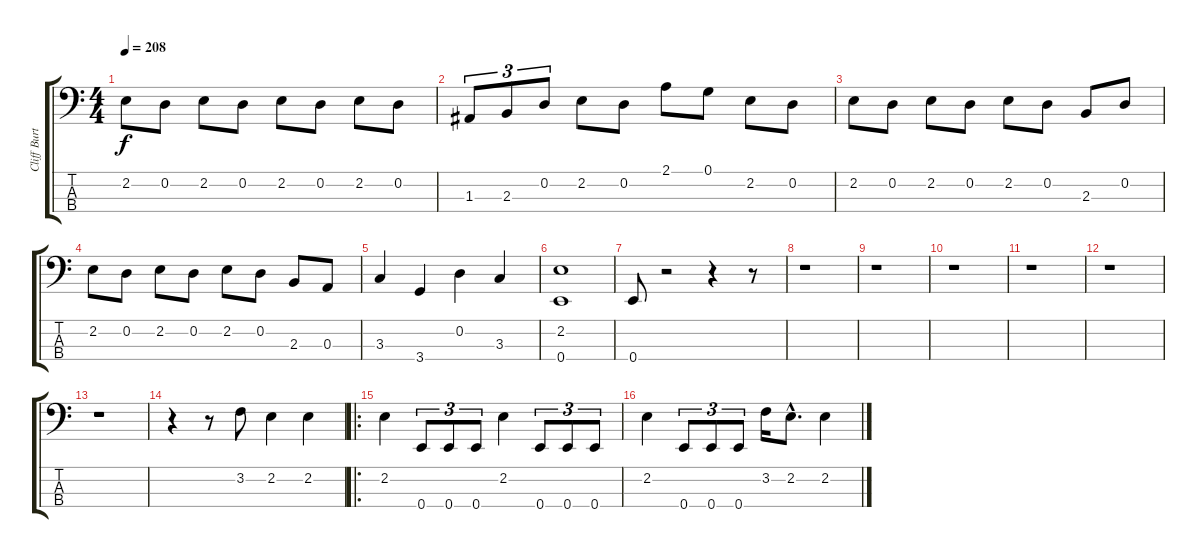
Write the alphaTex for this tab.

\track ("Cliff Burton (Bass)" "Cliff Burt") {instrument electricbassfinger}
\staff {score tabs}
\tuning (G2 D2 A1 E1) {hide}
\ts (4 4)
\tempo 208
\clef f4
\ks c
2.2.8{dy f} 0.2.8 2.2.8 0.2.8 2.2.8 0.2.8 2.2.8 0.2.8 |
1.3.8{tu (3 2)} 2.3.8{tu (3 2)} 0.2.8{tu (3 2)} 2.2.8 0.2.8 2.1.8 0.1.8 2.2.8 0.2.8 |
2.2.8 0.2.8 2.2.8 0.2.8 2.2.8 0.2.8 2.3.8 0.2.8 |
2.2.8 0.2.8 2.2.8 0.2.8 2.2.8 0.2.8 2.3.8 0.3.8 |
3.3.4 3.4.4 0.2.4 3.3.4 |
(2.2 0.4).1 |
0.4.8 r.2 r.4 r.8 |
r.1 |
r.1 |
r.1 |
r.1 |
r.1 |
r.1 |
r.4 r.8 3.2.8 2.2.4 2.2.4 |
\ro
2.2.4 0.4.8{tu (3 2)} 0.4.8{tu (3 2)} 0.4.8{tu (3 2)} 2.2.4 0.4.8{tu (3 2)} 0.4.8{tu (3 2)} 0.4.8{tu (3 2)} |
2.2.4 0.4.8{tu (3 2)} 0.4.8{tu (3 2)} 0.4.8{tu (3 2)} 3.2.16 2.2{hac}.8{d} 2.2.4
